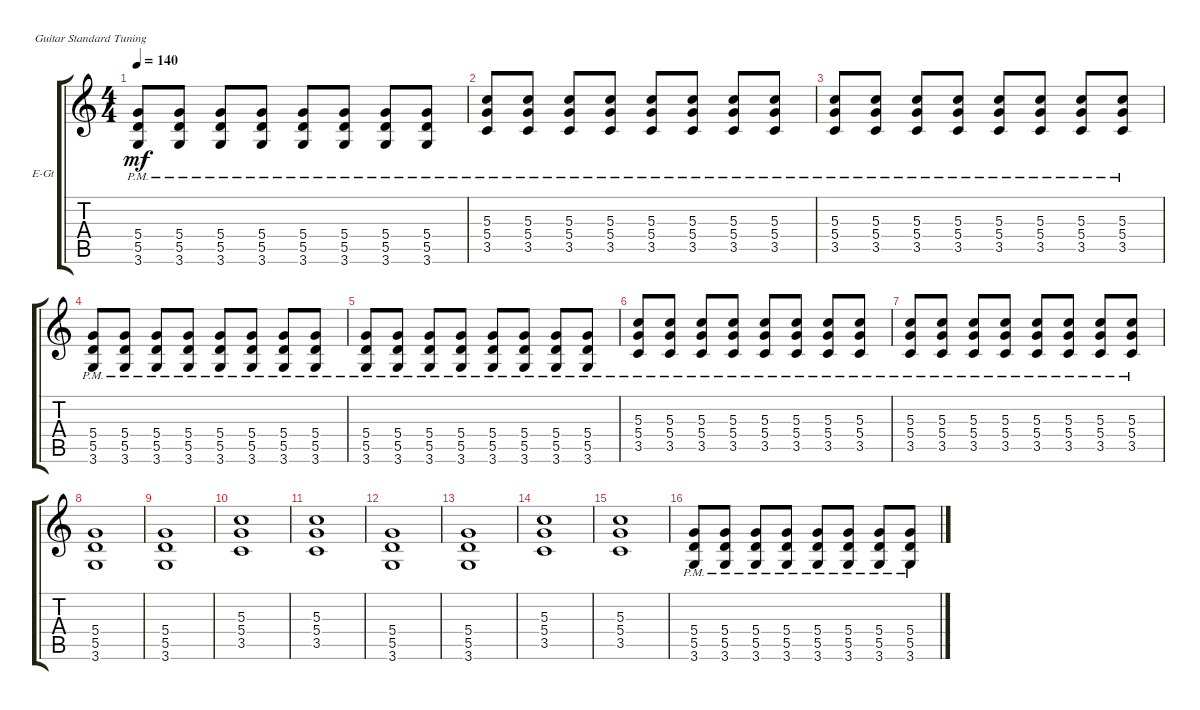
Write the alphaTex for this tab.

\defaultSystemsLayout 4
\bracketExtendMode groupsimilarinstruments
\firstSystemTrackNameOrientation horizontal
\otherSystemsTrackNameOrientation horizontal
\track ("Electric Guitar" "E-Gt") {instrument distortionguitar}
\staff {score tabs}
\tuning (E4 B3 G3 D3 A2 E2)
\ts (4 4)
\tempo 140
\clef g2
\ks c
(5.4{pm} 5.5{pm} 3.6{pm}).8{dy mf} (5.4{pm} 5.5{pm} 3.6{pm}).8 (5.4{pm} 5.5{pm} 3.6{pm}).8 (5.4{pm} 5.5{pm} 3.6{pm}).8 (5.4{pm} 5.5{pm} 3.6{pm}).8 (5.4{pm} 5.5{pm} 3.6{pm}).8 (5.4{pm} 5.5{pm} 3.6{pm}).8 (5.4{pm} 5.5{pm} 3.6{pm}).8 |
(3.5{pm} 5.4{pm} 5.3{pm}).8 (3.5{pm} 5.4{pm} 5.3{pm}).8 (3.5{pm} 5.4{pm} 5.3{pm}).8 (3.5{pm} 5.4{pm} 5.3{pm}).8 (3.5{pm} 5.4{pm} 5.3{pm}).8 (3.5{pm} 5.4{pm} 5.3{pm}).8 (3.5{pm} 5.4{pm} 5.3{pm}).8 (3.5{pm} 5.4{pm} 5.3{pm}).8 |
(3.5{pm} 5.4{pm} 5.3{pm}).8 (3.5{pm} 5.4{pm} 5.3{pm}).8 (3.5{pm} 5.4{pm} 5.3{pm}).8 (3.5{pm} 5.4{pm} 5.3{pm}).8 (3.5{pm} 5.4{pm} 5.3{pm}).8 (3.5{pm} 5.4{pm} 5.3{pm}).8 (3.5{pm} 5.4{pm} 5.3{pm}).8 (3.5{pm} 5.4{pm} 5.3{pm}).8 |
(5.4{pm} 5.5{pm} 3.6{pm}).8 (5.4{pm} 5.5{pm} 3.6{pm}).8 (5.4{pm} 5.5{pm} 3.6{pm}).8 (5.4{pm} 5.5{pm} 3.6{pm}).8 (5.4{pm} 5.5{pm} 3.6{pm}).8 (5.4{pm} 5.5{pm} 3.6{pm}).8 (5.4{pm} 5.5{pm} 3.6{pm}).8 (5.4{pm} 5.5{pm} 3.6{pm}).8 |
(5.4{pm} 5.5{pm} 3.6{pm}).8 (5.4{pm} 5.5{pm} 3.6{pm}).8 (5.4{pm} 5.5{pm} 3.6{pm}).8 (5.4{pm} 5.5{pm} 3.6{pm}).8 (5.4{pm} 5.5{pm} 3.6{pm}).8 (5.4{pm} 5.5{pm} 3.6{pm}).8 (5.4{pm} 5.5{pm} 3.6{pm}).8 (5.4{pm} 5.5{pm} 3.6{pm}).8 |
(3.5{pm} 5.4{pm} 5.3{pm}).8 (3.5{pm} 5.4{pm} 5.3{pm}).8 (3.5{pm} 5.4{pm} 5.3{pm}).8 (3.5{pm} 5.4{pm} 5.3{pm}).8 (3.5{pm} 5.4{pm} 5.3{pm}).8 (3.5{pm} 5.4{pm} 5.3{pm}).8 (3.5{pm} 5.4{pm} 5.3{pm}).8 (3.5{pm} 5.4{pm} 5.3{pm}).8 |
(3.5{pm} 5.4{pm} 5.3{pm}).8 (3.5{pm} 5.4{pm} 5.3{pm}).8 (3.5{pm} 5.4{pm} 5.3{pm}).8 (3.5{pm} 5.4{pm} 5.3{pm}).8 (3.5{pm} 5.4{pm} 5.3{pm}).8 (3.5{pm} 5.4{pm} 5.3{pm}).8 (3.5{pm} 5.4{pm} 5.3{pm}).8 (3.5{pm} 5.4{pm} 5.3{pm}).8 |
(3.6 5.5 5.4).1 |
(3.6 5.5 5.4).1 |
(3.5 5.4 5.3).1 |
(5.4 5.3 3.5).1 |
(5.4 5.5 3.6).1 |
(5.4 5.5 3.6).1 |
(5.3 5.4 3.5).1 |
(5.3 5.4 3.5).1 |
(5.4{pm} 5.5{pm} 3.6{pm}).8 (5.4{pm} 5.5{pm} 3.6{pm}).8 (5.4{pm} 5.5{pm} 3.6{pm}).8 (5.4{pm} 5.5{pm} 3.6{pm}).8 (5.4{pm} 5.5{pm} 3.6{pm}).8 (5.4{pm} 5.5{pm} 3.6{pm}).8 (5.4{pm} 5.5{pm} 3.6{pm}).8 (5.4{pm} 5.5{pm} 3.6{pm}).8
